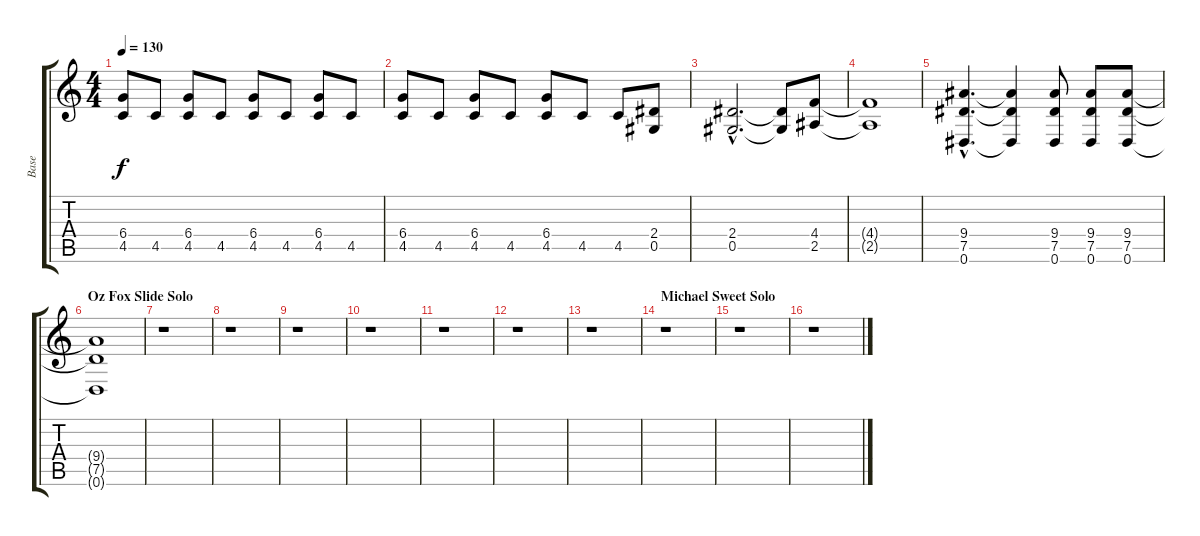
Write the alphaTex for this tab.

\track ("Base" "Base") {instrument distortionguitar}
\staff {score tabs}
\tuning (Eb4 Bb3 Gb3 Db3 Ab2 Eb2) {hide}
\ts (4 4)
\tempo 130
\clef g2
\ks c
(6.4 4.5).8{dy f} 4.5.8 (6.4 4.5).8 4.5.8 (6.4 4.5).8 4.5.8 (6.4 4.5).8 4.5.8 |
(6.4 4.5).8 4.5.8 (6.4 4.5).8 4.5.8 (6.4 4.5).8 4.5.8 4.5.8 (2.4 0.5).8 |
(2.4{hac} 0.5{hac}).2{d} (2.4{t} 0.5{t}).8 (4.4 2.5).8 |
(4.4{t} 2.5{t}).1 |
(9.4{hac} 7.5{hac} 0.6{hac}).4{d} (9.4{t} 7.5{t} 0.6{t}).4 (9.4 7.5 0.6).8 (9.4 7.5 0.6).8 (9.4 7.5 0.6).8 |
\section ("" "Oz Fox Slide Solo")
(9.4{t} 7.5{t} 0.6{t}).1 |
r.1 |
r.1 |
r.1 |
r.1 |
r.1 |
r.1 |
r.1 |
\section ("" "Michael Sweet Solo")
r.1 |
r.1 |
r.1
